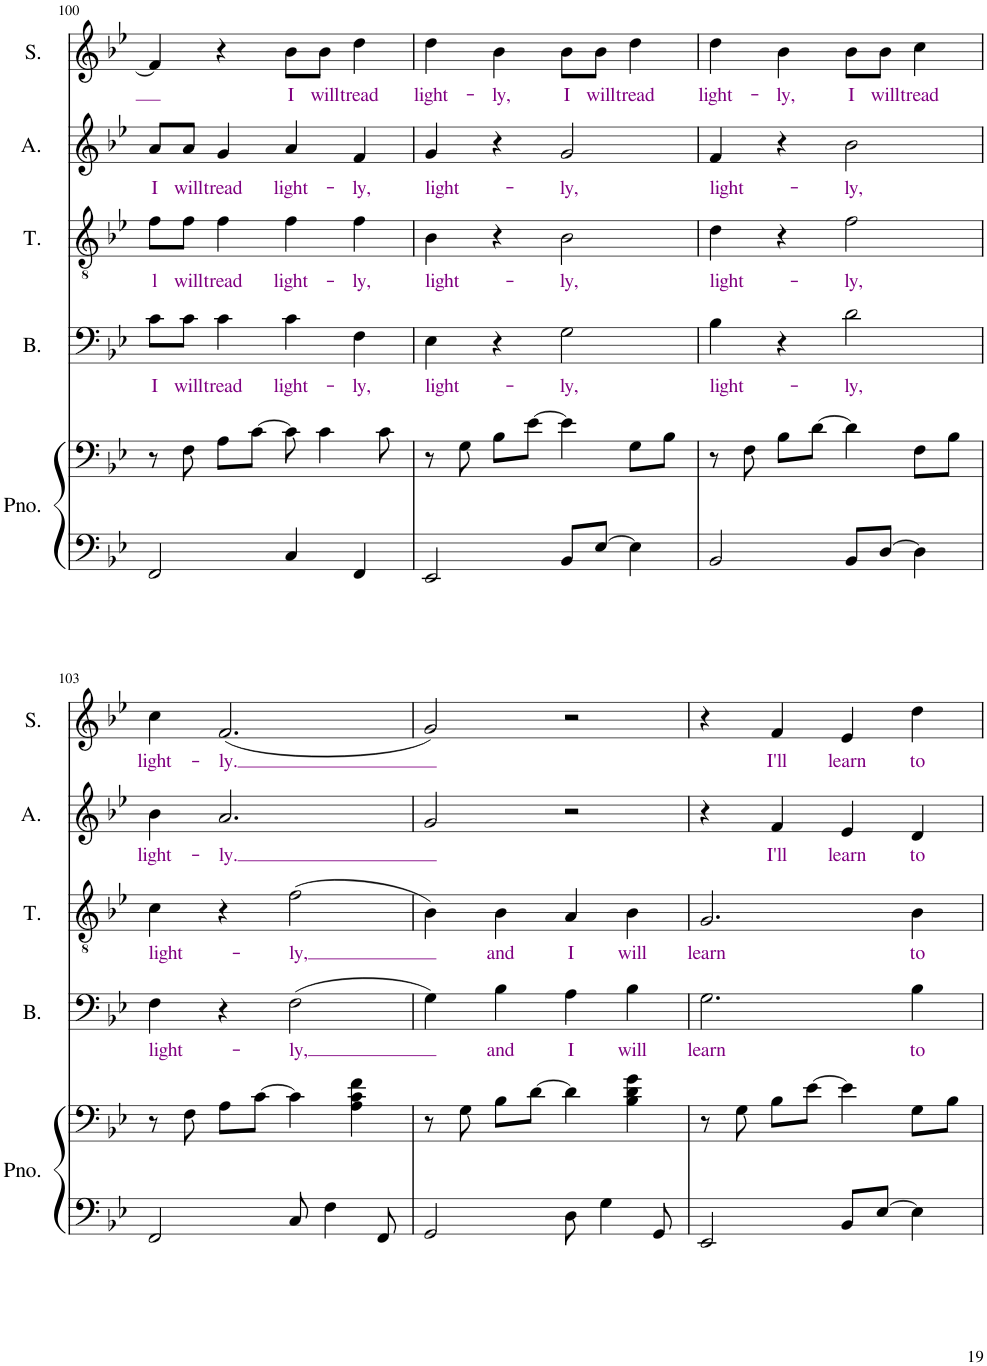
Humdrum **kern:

**kern	**kern	**kern	**text	**kern	**text	**kern	**text	**kern	**text
*part5	*part5	*part4	*part4	*part3	*part3	*part2	*part2	*part1	*part1
*staff6	*staff5	*staff4	*staff4	*staff3	*staff3	*staff2	*staff2	*staff1	*staff1
*I"Piano	*	*I"Bass	*	*I"Tenor	*	*I"Alto	*	*I"Soprano	*
*I'Pno.	*	*I'B.	*	*I'T.	*	*I'A.	*	*I'S.	*
!!LO:PB:g=z
*clefF4	*clefF4	*clefF4	*	*clefGv2	*	*clefG2	*	*clefG2	*
*k[b-e-]	*k[b-e-]	*k[b-e-]	*	*k[b-e-]	*	*k[b-e-]	*	*k[b-e-]	*
*M2/2	*M2/2	*M2/2	*	*M2/2	*	*M2/2	*	*M2/2	*
=100	=100	=100	=100	=100	=100	=100	=100	=100	=100
!	!	!	!LO:LY:b:color=#800080	!	!LO:LY:b:color=#800080	!	!LO:LY:b:color=#800080	!	!
2FF/	8r	8c\L	I	8f\L	l	8a/L	I	4f/]	.
!	!	!	!LO:LY:b:color=#800080	!	!LO:LY:b:color=#800080	!	!LO:LY:b:color=#800080	!	!
.	8F\	8c\J	will	8f\J	will	8a/J	will	.	.
!	!	!	!LO:LY:b:color=#800080	!	!LO:LY:b:color=#800080	!	!LO:LY:b:color=#800080	!	!
.	8A\L	4c\	tread	4f\	tread	4g/	tread	4r	.
.	[8c\J	.	.	.	.	.	.	.	.
!	!	!	!LO:LY:b:color=#800080	!	!LO:LY:b:color=#800080	!	!LO:LY:b:color=#800080	!	!LO:LY:b:color=#800080
4C/	8c\]	4c\	light-	4f\	light-	4a/	light-	8b-\L	I
!	!	!	!	!	!	!	!	!	!LO:LY:b:color=#800080
.	4c\	.	.	.	.	.	.	8b-\J	will
!	!	!	!LO:LY:b:color=#800080	!	!LO:LY:b:color=#800080	!	!LO:LY:b:color=#800080	!	!LO:LY:b:color=#800080
4FF/	.	4F\	-ly,	4f\	-ly,	4f/	-ly,	4dd\	tread
.	8c\	.	.	.	.	.	.	.	.
=101	=101	=101	=101	=101	=101	=101	=101	=101	=101
!	!	!	!LO:LY:b:color=#800080	!	!LO:LY:b:color=#800080	!	!LO:LY:b:color=#800080	!	!LO:LY:b:color=#800080
2EE-/	8r	4E-\	light-	4B-\	light-	4g/	light-	4dd\	light-
.	8G\	.	.	.	.	.	.	.	.
!	!	!	!	!	!	!	!	!	!LO:LY:b:color=#800080
.	8B-\L	4r	.	4r	.	4r	.	4b-\	-ly,
.	[8e-\J	.	.	.	.	.	.	.	.
!	!	!	!LO:LY:b:color=#800080	!	!LO:LY:b:color=#800080	!	!LO:LY:b:color=#800080	!	!LO:LY:b:color=#800080
8BB-/L	4e-\]	2G\	-ly,	2B-\	-ly,	2g/	-ly,	8b-\L	I
!	!	!	!	!	!	!	!	!	!LO:LY:b:color=#800080
[8E-/J	.	.	.	.	.	.	.	8b-\J	will
!	!	!	!	!	!	!	!	!	!LO:LY:b:color=#800080
4E-\]	8G\L	.	.	.	.	.	.	4dd\	tread
.	8B-\J	.	.	.	.	.	.	.	.
=102	=102	=102	=102	=102	=102	=102	=102	=102	=102
!	!	!	!LO:LY:b:color=#800080	!	!LO:LY:b:color=#800080	!	!LO:LY:b:color=#800080	!	!LO:LY:b:color=#800080
2BB-/	8r	4B-\	light-	4d\	light-	4f/	light-	4dd\	light-
.	8F\	.	.	.	.	.	.	.	.
!	!	!	!	!	!	!	!	!	!LO:LY:b:color=#800080
.	8B-\L	4r	.	4r	.	4r	.	4b-\	-ly,
.	[8d\J	.	.	.	.	.	.	.	.
!	!	!	!LO:LY:b:color=#800080	!	!LO:LY:b:color=#800080	!	!LO:LY:b:color=#800080	!	!LO:LY:b:color=#800080
8BB-/L	4d\]	2d\	-ly,	2f\	-ly,	2b-\	-ly,	8b-\L	I
!	!	!	!	!	!	!	!	!	!LO:LY:b:color=#800080
[8D/J	.	.	.	.	.	.	.	8b-\J	will
!	!	!	!	!	!	!	!	!	!LO:LY:b:color=#800080
4D\]	8F\L	.	.	.	.	.	.	4cc\	tread
.	8B-\J	.	.	.	.	.	.	.	.
!!LO:LB:g=z
=103	=103	=103	=103	=103	=103	=103	=103	=103	=103
!	!	!	!LO:LY:b:color=#800080	!	!LO:LY:b:color=#800080	!	!LO:LY:b:color=#800080	!	!LO:LY:b:color=#800080
2FF/	8r	4F\	light-	4c\	light-	4b-\	light-	4cc\	light-
.	8F\	.	.	.	.	.	.	.	.
!	!	!	!	!	!	!	!LO:LY:b:color=#800080	!	!LO:LY:b:color=#800080
.	8A\L	4r	.	4r	.	2.a/	-ly.	(2.f/	-ly.
.	[8c\J	.	.	.	.	.	.	.	.
!	!	!	!LO:LY:b:color=#800080	!	!LO:LY:b:color=#800080	!	!	!	!
8C/	4c\]	(2F\	-ly,	(2f\	-ly,	.	.	.	.
4F\	.	.	.	.	.	.	.	.	.
.	4A\ 4c\ 4f\	.	.	.	.	.	.	.	.
8FF/	.	.	.	.	.	.	.	.	.
=104	=104	=104	=104	=104	=104	=104	=104	=104	=104
2GG/	8r	4G\)	.	4B-\)	.	2g/	.	2g/)	.
.	8G\	.	.	.	.	.	.	.	.
!	!	!	!LO:LY:b:color=#800080	!	!LO:LY:b:color=#800080	!	!	!	!
.	8B-\L	4B-\	and	4B-\	and	.	.	.	.
.	[8d\J	.	.	.	.	.	.	.	.
!	!	!	!LO:LY:b:color=#800080	!	!LO:LY:b:color=#800080	!	!	!	!
8D\	4d\]	4A\	I	4A/	I	2r	.	2r	.
4G\	.	.	.	.	.	.	.	.	.
!	!	!	!LO:LY:b:color=#800080	!	!LO:LY:b:color=#800080	!	!	!	!
.	4B-\ 4d\ 4g\	4B-\	will	4B-\	will	.	.	.	.
8GG/	.	.	.	.	.	.	.	.	.
=105	=105	=105	=105	=105	=105	=105	=105	=105	=105
!	!	!	!LO:LY:b:color=#800080	!	!LO:LY:b:color=#800080	!	!	!	!
2EE-/	8r	2.G\	learn	2.G/	learn	4r	.	4r	.
.	8G\	.	.	.	.	.	.	.	.
!	!	!	!	!	!	!	!LO:LY:b:color=#800080	!	!LO:LY:b:color=#800080
.	8B-\L	.	.	.	.	4f/	I'll	4f/	I'll
.	[8e-\J	.	.	.	.	.	.	.	.
!	!	!	!	!	!	!	!LO:LY:b:color=#800080	!	!LO:LY:b:color=#800080
8BB-/L	4e-\]	.	.	.	.	4e-/	learn	4e-/	learn
[8E-/J	.	.	.	.	.	.	.	.	.
!	!	!	!LO:LY:b:color=#800080	!	!LO:LY:b:color=#800080	!	!LO:LY:b:color=#800080	!	!LO:LY:b:color=#800080
4E-\]	8G\L	4B-\	to	4B-\	to	4d/	to	4dd\	to
.	8B-\J	.	.	.	.	.	.	.	.
=	=	=	=	=	=	=	=	=	=
*-	*-	*-	*-	*-	*-	*-	*-	*-	*-
